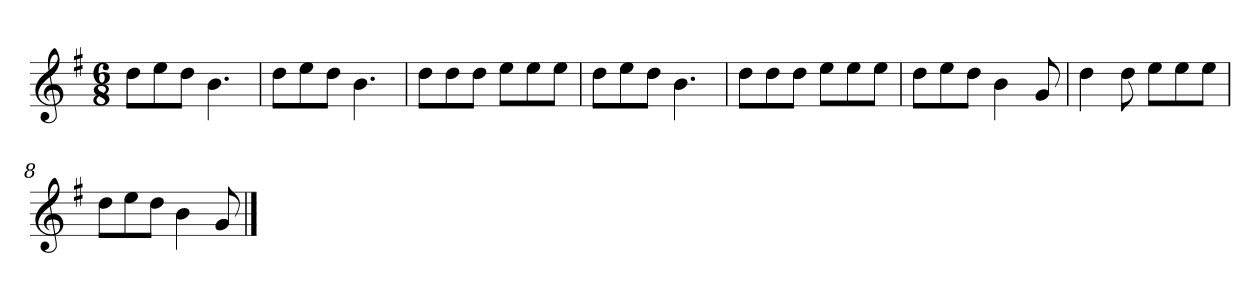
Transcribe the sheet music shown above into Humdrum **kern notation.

**kern
*part1
*staff1
*k[f#]
*M6/8
*MM120
=1
8ddL
8ee
8ddJ
4.b
=2
8ddL
8ee
8ddJ
4.b
=3
8ddL
8dd
8ddJ
8eeL
8ee
8eeJ
=4
8ddL
8ee
8ddJ
4.b
=5
8ddL
8dd
8ddJ
8eeL
8ee
8eeJ
=6
8ddL
8ee
8ddJ
4b
8g
=7
4dd
8dd
8eeL
8ee
8eeJ
=8
8ddL
8ee
8ddJ
4b
8g
==
*-
